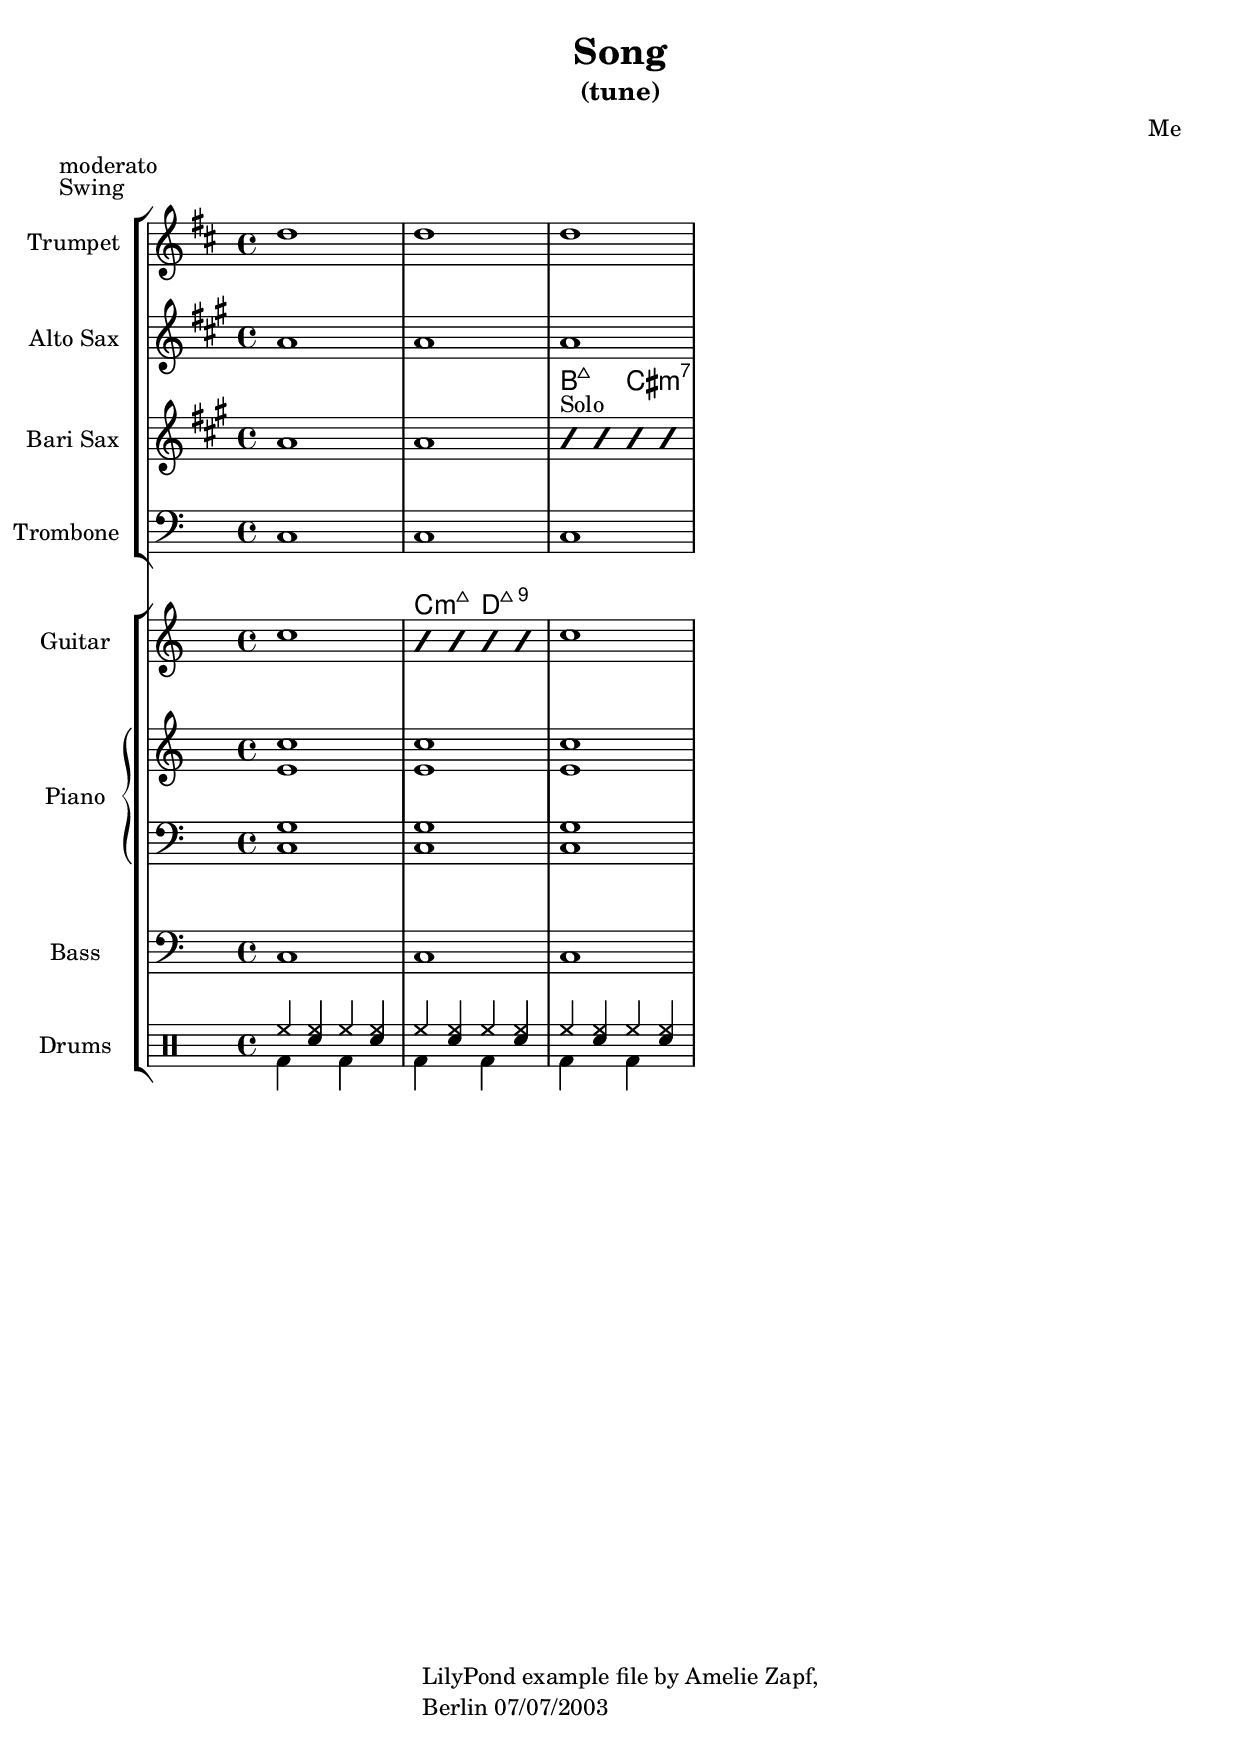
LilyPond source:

% DO NOT EDIT this file manually; it is automatically
% generated from Documentation/snippets/new
% Make any changes in Documentation/snippets/new/
% and then run scripts/auxiliar/makelsr.py
%
% This file is in the public domain.
%% Note: this file works from version 2.15.15
\version "2.15.15"

\header {
%% Translation of GIT committish: 6977ddc9a3b63ea810eaecb864269c7d847ccf98
  texidoces = "
Ésta es una plantilla bastante avanzada, para un conjunto de
jazz. Observe que la notación de todos los instrumentos está en
@code{\\key c \\major} (Do mayor). Esto se refiere al tono de
concierto; la armadura se transporta automáticamente si la música está
dentro de una sección @code{\\transpose}.

"
  doctitlees = "Plantilla para combo de jazz"


%% Translation of GIT committish: c3b519f0dd5ff0f8ccfc9a39ed1fe8df8b43741c
  texidocit = "
Ecco un modello piuttosto complesso, per un gruppo jazz. Si noti che tutti
gli strumenti sono in @code{\\key c \\major}. Si tratta della tonalità
reale; sarà trasposta automaticamente includendo la
musica all'interno di una sezione @code{\\transpose}.

"
  doctitleit = "Modello per combo jazz"

%% Translation of GIT committish: 0a868be38a775ecb1ef935b079000cebbc64de40
  texidocde = "
Hier ist ein ziemlich kompliziertes Beispiel für ein Jazz-Ensemble. Achtung:
Alle Instrumente sind in @code{\\key c \major} (C-Dur) notiert. Das bezieht sich
auf die klingende Musik: LilyPond transponiert die Tonart automatisch, wenn
sich die Noten innerhalb eines @code{\\transpose}-Abschnitts befinden.

"

  doctitlede = "Vorlage für Jazz-Combo"

%% Translation of GIT committish: bdfe3dc8175a2d7e9ea0800b5b04cfb68fe58a7a
  texidocfr = "
Bien que compliqué de prime abord, voici un canevas tout à fait indiqué
pour les ensembles de jazz.  Vous noterez que tous les instruments sont
notés en ut (@code{\\key c \major}), la tonalité de concert.  Les notes
seront automatiquement transposée dès lors qu'elles seront inscrites
dans une section @code{\\transpose}.

"
  doctitlefr = "Symboles de jazz"

  lsrtags = "keyboards, percussion, fretted-strings, template"

  texidoc = "
This is quite an advanced template, for a jazz ensemble. Note that all
instruments are notated in @code{\\key c \\major}. This refers to the
key in concert pitch; the key will be automatically transposed if the
music is within a @code{\\transpose} section.

"
  doctitle = "Jazz combo template"
} % begin verbatim


\header {
  title = "Song"
  subtitle = "(tune)"
  composer = "Me"
  meter = "moderato"
  piece = "Swing"
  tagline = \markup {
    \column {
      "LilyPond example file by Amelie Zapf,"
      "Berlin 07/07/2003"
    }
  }
}

%#(set-global-staff-size 16)
\include "english.ly"

%%%%%%%%%%%% Some macros %%%%%%%%%%%%%%%%%%%

sl = {
  \override NoteHead #'style = #'slash
  \override Stem #'transparent = ##t
  \override Flag #'transparent = ##t
}
nsl = {
  \revert NoteHead #'style
  \revert Stem #'transparent
  \revert Flag #'transparent
}
crOn = \override NoteHead #'style = #'cross
crOff = \revert NoteHead #'style

%% insert chord name style stuff here.

jazzChords = { }

%%%%%%%%%%%% Keys'n'thangs %%%%%%%%%%%%%%%%%

global = { \time 4/4 }

Key = { \key c \major }

% ############ Horns ############

% ------ Trumpet ------
trpt = \transpose c d \relative c'' {
  \Key
  c1 | c | c |
}
trpHarmony = \transpose c' d {
  \jazzChords
}
trumpet = {
  \global
  \set Staff.instrumentName = #"Trumpet"
  \clef treble
  <<
    \trpt
  >>
}

% ------ Alto Saxophone ------
alto = \transpose c a \relative c' {
  \Key
  c1 | c | c |
}
altoHarmony = \transpose c' a {
  \jazzChords
}
altoSax = {
  \global
  \set Staff.instrumentName = #"Alto Sax"
  \clef treble
  <<
    \alto
  >>
}

% ------ Baritone Saxophone ------
bari = \transpose c a' \relative c {
  \Key
  c1
  c1
  \sl
  d4^"Solo" d d d
  \nsl
}
bariHarmony = \transpose c' a \chordmode {
  \jazzChords s1 s d2:maj e:m7
}
bariSax = {
  \global
  \set Staff.instrumentName = #"Bari Sax"
  \clef treble
  <<
    \bari
  >>
}

% ------ Trombone ------
tbone = \relative c {
  \Key
  c1 | c | c
}
tboneHarmony = \chordmode {
  \jazzChords
}
trombone = {
  \global
  \set Staff.instrumentName = #"Trombone"
  \clef bass
  <<
    \tbone
  >>
}

% ############ Rhythm Section #############

% ------ Guitar ------
gtr = \relative c'' {
  \Key
  c1
  \sl
  b4 b b b
  \nsl
  c1
}
gtrHarmony = \chordmode {
  \jazzChords
  s1 c2:min7+ d2:maj9
}
guitar = {
  \global
  \set Staff.instrumentName = #"Guitar"
  \clef treble
  <<
    \gtr
  >>
}

%% ------ Piano ------
rhUpper = \relative c'' {
  \voiceOne
  \Key
  c1 | c | c
}
rhLower = \relative c' {
  \voiceTwo
  \Key
  e1 | e | e
}

lhUpper = \relative c' {
  \voiceOne
  \Key
  g1 | g | g
}
lhLower = \relative c {
  \voiceTwo
  \Key
  c1 | c | c
}

PianoRH = {
  \clef treble
  \global
  \set Staff.midiInstrument = #"acoustic grand"
  <<
    \new Voice = "one" \rhUpper
    \new Voice = "two" \rhLower
  >>
}
PianoLH = {
  \clef bass
  \global
  \set Staff.midiInstrument = #"acoustic grand"
  <<
    \new Voice = "one" \lhUpper
    \new Voice = "two" \lhLower
  >>
}

piano = {
  <<
    \set PianoStaff.instrumentName = #"Piano"
    \new Staff = "upper" \PianoRH
    \new Staff = "lower" \PianoLH
  >>
}

% ------ Bass Guitar ------
Bass = \relative c {
  \Key
  c1 | c | c
}
bass = {
  \global
  \set Staff.instrumentName = #"Bass"
  \clef bass
  <<
    \Bass
  >>
}

% ------ Drums ------
up = \drummode {
  \voiceOne
  hh4 <hh sn> hh <hh sn>
  hh4 <hh sn> hh <hh sn>
  hh4 <hh sn> hh <hh sn>
}
down = \drummode {
  \voiceTwo
  bd4 s bd s
  bd4 s bd s
  bd4 s bd s
}

drumContents = {
  \global
  <<
    \set DrumStaff.instrumentName = #"Drums"
    \new DrumVoice \up
    \new DrumVoice \down
  >>
}

%%%%%%%%% It All Goes Together Here %%%%%%%%%%%%%%%%%%%%%%

\score {
  <<
    \new StaffGroup = "horns" <<
      \new Staff = "trumpet" \trumpet
      \new Staff = "altosax" \altoSax
      \new ChordNames = "barichords" \bariHarmony
      \new Staff = "barisax" \bariSax
      \new Staff = "trombone" \trombone
    >>

    \new StaffGroup = "rhythm" <<
      \new ChordNames = "chords" \gtrHarmony
      \new Staff = "guitar" \guitar
      \new PianoStaff = "piano" \piano
      \new Staff = "bass" \bass
      \new DrumStaff \drumContents
    >>
  >>
  \layout {
    \context { \Staff \RemoveEmptyStaves }
    \context {
      \Score
      \override BarNumber #'padding = #3
      \override RehearsalMark #'padding = #2
      skipBars = ##t
    }
  }
  \midi { }
}

